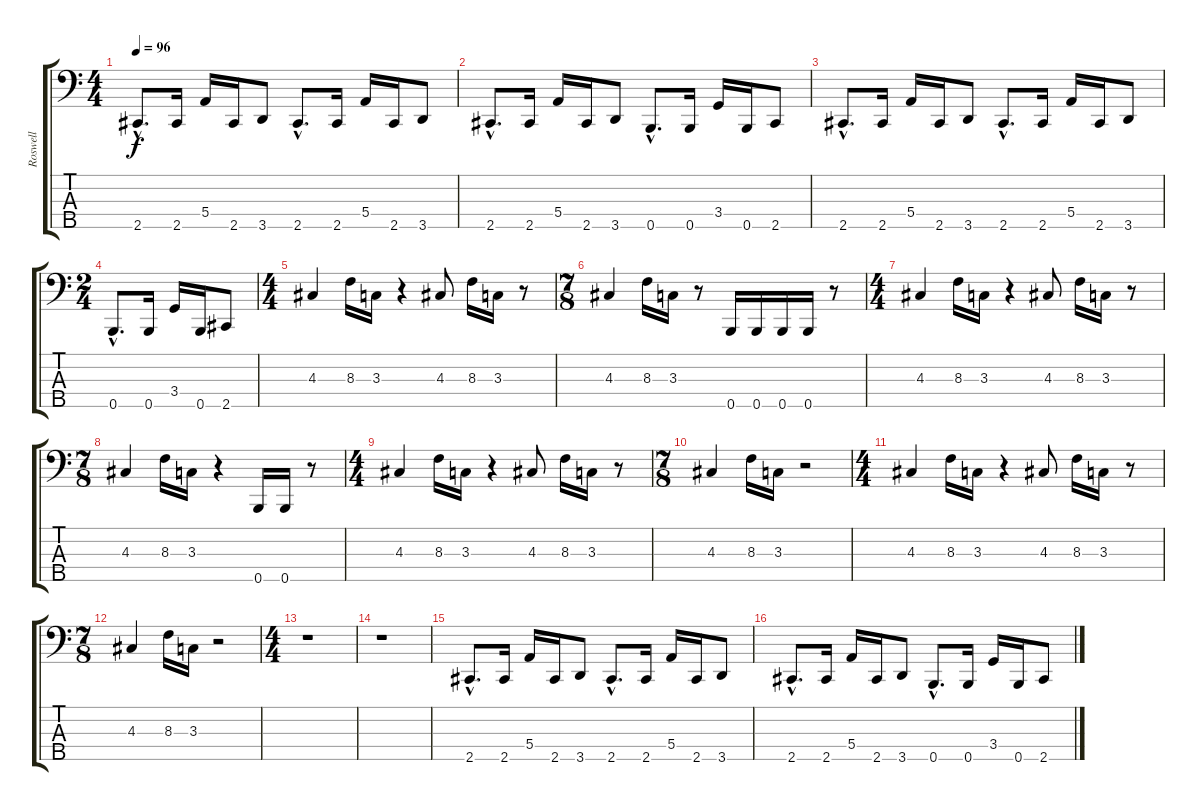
\track ("Roswell" "Roswell") {instrument electricbasspick}
\staff {score tabs}
\tuning (G2 D2 A1 E1 B0) {hide}
\ts (4 4)
\tempo 96
\clef f4
\ks c
2.5{hac}.8{d dy f} 2.5.16 5.4.16 2.5.16 3.5.8 2.5{hac}.8{d} 2.5.16 5.4.16 2.5.16 3.5.8 |
2.5{hac}.8{d} 2.5.16 5.4.16 2.5.16 3.5.8 0.5{hac}.8{d} 0.5.16 3.4.16 0.5.16 2.5.8 |
2.5{hac}.8{d} 2.5.16 5.4.16 2.5.16 3.5.8 2.5{hac}.8{d} 2.5.16 5.4.16 2.5.16 3.5.8 |
\ts (2 4)
0.5{hac}.8{d} 0.5.16 3.4.16 0.5.16 2.5.8 |
\ts (4 4)
\section ("" "")
4.3.4 8.3.16 3.3.16 r.4 4.3.8 8.3.16 3.3.16 r.8 |
\ts (7 8)
4.3.4 8.3.16 3.3.16 r.8 0.5.16 0.5.16 0.5.16 0.5.16 r.8 |
\ts (4 4)
4.3.4 8.3.16 3.3.16 r.4 4.3.8 8.3.16 3.3.16 r.8 |
\ts (7 8)
4.3.4 8.3.16 3.3.16 r.4 0.5.16 0.5.16 r.8 |
\ts (4 4)
4.3.4 8.3.16 3.3.16 r.4 4.3.8 8.3.16 3.3.16 r.8 |
\ts (7 8)
4.3.4 8.3.16 3.3.16 r.2 |
\ts (4 4)
4.3.4 8.3.16 3.3.16 r.4 4.3.8 8.3.16 3.3.16 r.8 |
\ts (7 8)
4.3.4 8.3.16 3.3.16 r.2 |
\ts (4 4)
\section ("" "")
r.1 |
r.1 |
\section ("" "")
2.5{hac}.8{d} 2.5.16 5.4.16 2.5.16 3.5.8 2.5{hac}.8{d} 2.5.16 5.4.16 2.5.16 3.5.8 |
2.5{hac}.8{d} 2.5.16 5.4.16 2.5.16 3.5.8 0.5{hac}.8{d} 0.5.16 3.4.16 0.5.16 2.5.8
